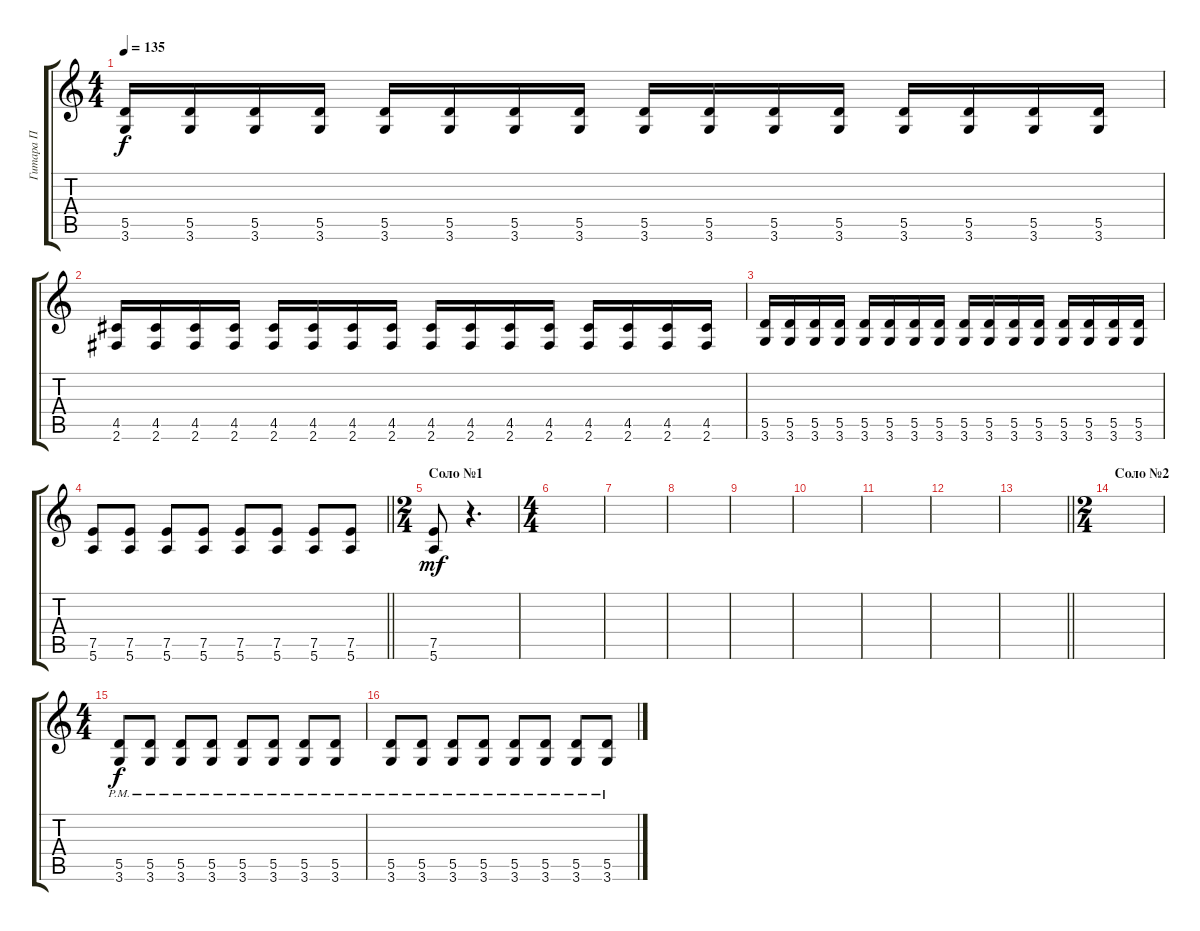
\track ("Гитара П" "Гитара П") {instrument overdrivenguitar}
\staff {score tabs}
\tuning (E4 B3 G3 D3 A2 E2) {hide}
\ts (4 4)
\tempo 135
\clef g2
\ks c
(5.5 3.6).16{dy f} (5.5 3.6).16 (5.5 3.6).16 (5.5 3.6).16 (5.5 3.6).16 (5.5 3.6).16 (5.5 3.6).16 (5.5 3.6).16 (5.5 3.6).16 (5.5 3.6).16 (5.5 3.6).16 (5.5 3.6).16 (5.5 3.6).16 (5.5 3.6).16 (5.5 3.6).16 (5.5 3.6).16 |
(4.5 2.6).16 (4.5 2.6).16 (4.5 2.6).16 (4.5 2.6).16 (4.5 2.6).16 (4.5 2.6).16 (4.5 2.6).16 (4.5 2.6).16 (4.5 2.6).16 (4.5 2.6).16 (4.5 2.6).16 (4.5 2.6).16 (4.5 2.6).16 (4.5 2.6).16 (4.5 2.6).16 (4.5 2.6).16 |
(5.5 3.6).16 (5.5 3.6).16 (5.5 3.6).16 (5.5 3.6).16 (5.5 3.6).16 (5.5 3.6).16 (5.5 3.6).16 (5.5 3.6).16 (5.5 3.6).16 (5.5 3.6).16 (5.5 3.6).16 (5.5 3.6).16 (5.5 3.6).16 (5.5 3.6).16 (5.5 3.6).16 (5.5 3.6).16 |
\barLineRight lightlight
(7.5 5.6).8 (7.5 5.6).8 (7.5 5.6).8 (7.5 5.6).8 (7.5 5.6).8 (7.5 5.6).8 (7.5 5.6).8 (7.5 5.6).8 |
\ts (2 4)
\section ("" "Соло №1")
(7.5 5.6).8{dy mf} r.4{d} |
\ts (4 4)
|
|
|
|
|
|
|
\barLineRight lightlight
|
\ts (2 4)
\section ("" "Соло №2")
|
\ts (4 4)
(5.5{pm} 3.6{pm}).8{dy f} (5.5{pm} 3.6{pm}).8 (5.5{pm} 3.6{pm}).8 (5.5{pm} 3.6{pm}).8 (5.5{pm} 3.6{pm}).8 (5.5{pm} 3.6{pm}).8 (5.5{pm} 3.6{pm}).8 (5.5{pm} 3.6{pm}).8 |
(5.5{pm} 3.6{pm}).8 (5.5{pm} 3.6{pm}).8 (5.5{pm} 3.6{pm}).8 (5.5{pm} 3.6{pm}).8 (5.5{pm} 3.6{pm}).8 (5.5{pm} 3.6{pm}).8 (5.5{pm} 3.6{pm}).8 (5.5{pm} 3.6{pm}).8
